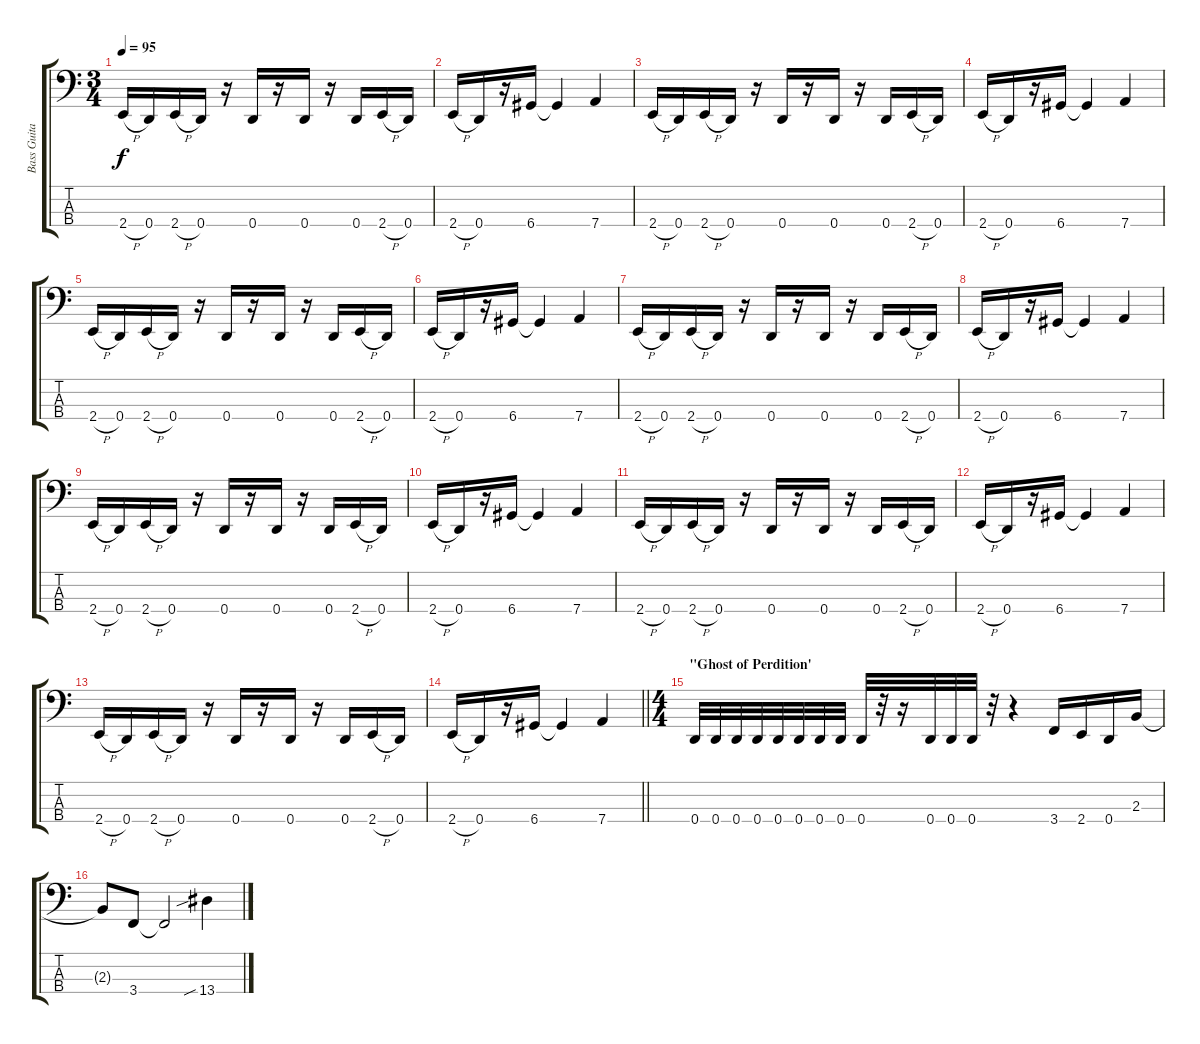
\track ("Bass Guitar" "Bass Guita") {instrument electricbassfinger}
\staff {score tabs}
\tuning (G2 D2 A1 D1) {hide}
\ts (3 4)
\tempo 95
\clef f4
\ks c
2.4{h}.16{dy f} 0.4.16 2.4{h}.16 0.4.16 r.16 0.4.16 r.16 0.4.16 r.16 0.4.16 2.4{h}.16 0.4.16 |
2.4{h}.16 0.4.16 r.16 6.4.16 6.4{t}.4 7.4.4 |
2.4{h}.16 0.4.16 2.4{h}.16 0.4.16 r.16 0.4.16 r.16 0.4.16 r.16 0.4.16 2.4{h}.16 0.4.16 |
2.4{h}.16 0.4.16 r.16 6.4.16 6.4{t}.4 7.4.4 |
2.4{h}.16 0.4.16 2.4{h}.16 0.4.16 r.16 0.4.16 r.16 0.4.16 r.16 0.4.16 2.4{h}.16 0.4.16 |
2.4{h}.16 0.4.16 r.16 6.4.16 6.4{t}.4 7.4.4 |
2.4{h}.16 0.4.16 2.4{h}.16 0.4.16 r.16 0.4.16 r.16 0.4.16 r.16 0.4.16 2.4{h}.16 0.4.16 |
2.4{h}.16 0.4.16 r.16 6.4.16 6.4{t}.4 7.4.4 |
2.4{h}.16 0.4.16 2.4{h}.16 0.4.16 r.16 0.4.16 r.16 0.4.16 r.16 0.4.16 2.4{h}.16 0.4.16 |
2.4{h}.16 0.4.16 r.16 6.4.16 6.4{t}.4 7.4.4 |
2.4{h}.16 0.4.16 2.4{h}.16 0.4.16 r.16 0.4.16 r.16 0.4.16 r.16 0.4.16 2.4{h}.16 0.4.16 |
2.4{h}.16 0.4.16 r.16 6.4.16 6.4{t}.4 7.4.4 |
2.4{h}.16 0.4.16 2.4{h}.16 0.4.16 r.16 0.4.16 r.16 0.4.16 r.16 0.4.16 2.4{h}.16 0.4.16 |
\barLineRight lightlight
2.4{h}.16 0.4.16 r.16 6.4.16 6.4{t}.4 7.4.4 |
\ts (4 4)
\section ("" "\"Ghost of Perdition'")
0.4.32 0.4.32 0.4.32 0.4.32 0.4.32 0.4.32 0.4.32 0.4.32 0.4.32 r.32 r.16 0.4.32 0.4.32 0.4.32 r.32 r.4 3.4.16 2.4.16 0.4.16 2.3.16 |
2.3{t}.8 3.4.8 3.4{t}.2 13.4{sib}.4
